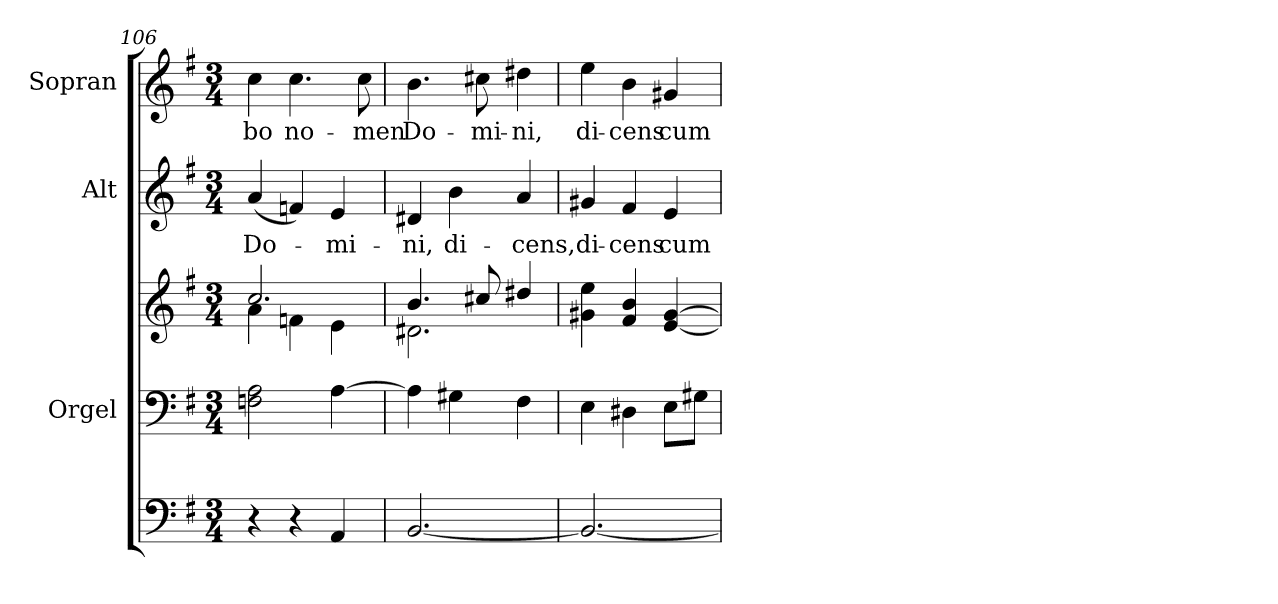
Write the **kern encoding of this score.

**kern	**kern	**kern	**kern	**text	**kern	**text
*part4	*part3	*part3	*part2	*part2	*part1	*part1
*staff5	*staff4	*staff3	*staff2	*staff2	*staff1	*staff1
*	*I"Orgel	*	*I"Alt	*	*I"Sopran	*
*	*I'Org.	*	*I'A.	*	*I'S.	*
*clefF4	*clefF4	*clefG2	*clefG2	*	*clefG2	*
*k[f#]	*k[f#]	*k[f#]	*k[f#]	*	*k[f#]	*
*G:	*G:	*G:	*G:	*	*G:	*
*M3/4	*M3/4	*M3/4	*M3/4	*	*M3/4	*
=106	=106	=106	=106	=106	=106	=106
*	*	*^	*	*	*	*
!	!	!	!	!	!LO:LY:b	!	!LO:LY:b
4r	2Fn\ 2A\	2.cc/	4a\	(<4a/	Do-	4cc\	-bo
!	!	!	!	!	!	!	!LO:LY:b
4r	.	.	4fn\	4fn/)	.	4.cc\	no-
!	!	!	!	!	!LO:LY:b	!	!
4AA/	[4A\	.	4e\	4e/	-mi-	.	.
!	!	!	!	!	!	!	!LO:LY:b
.	.	.	.	.	.	8cc\	-men
=107	=107	=107	=107	=107	=107	=107	=107
!	!	!	!	!	!LO:LY:b	!	!LO:LY:b
[2.BB/	4A\]	4.b/	2.d#X\	4d#X/	-ni,	4.b\	Do-
!	!	!	!	!	!LO:LY:b	!	!
.	4G#X\	.	.	4b\	di-	.	.
!	!	!	!	!	!	!	!LO:LY:b
.	.	8cc#X/	.	.	.	8cc#X\	-mi-
!	!	!	!	!	!LO:LY:b	!	!LO:LY:b
.	4F#\	4dd#X/	.	4a/	-cens,	4dd#X\	-ni,
*	*	*v	*v	*	*	*	*
=108	=108	=108	=108	=108	=108	=108
!	!	!	!	!LO:LY:b	!	!LO:LY:b
2.BB/_	4E\	4g#X\ 4ee\	4g#X/	di-	4ee\	di-
!	!	!	!	!LO:LY:b	!	!LO:LY:b
.	4D#X\	4f#/ 4b/	4f#/	-cens	4b\	-cens
!	!	!	!	!LO:LY:b	!	!LO:LY:b
.	8E\L	[4e/ [4g#/	4e/	cum	4g#X/	cum
.	8G#X\J	.	.	.	.	.
=	=	=	=	=	=	=
*-	*-	*-	*-	*-	*-	*-
